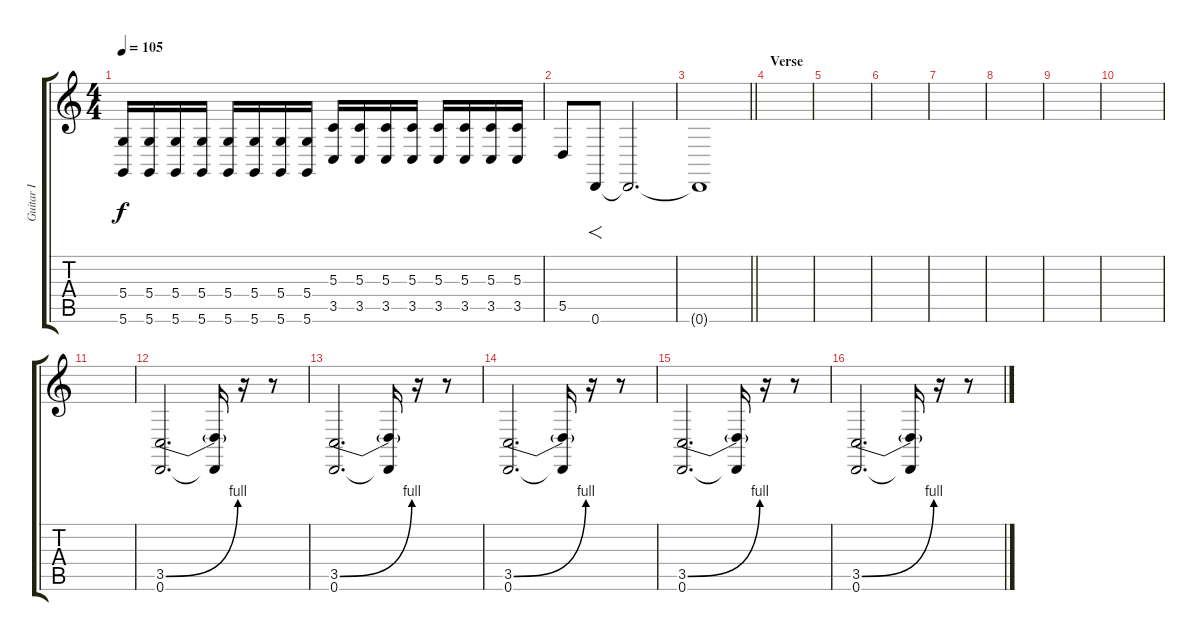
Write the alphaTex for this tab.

\track ("Guitar I" "Guitar I") {instrument agogo}
\staff {score tabs}
\tuning (E4 B3 G3 D3 A2 D2) {hide}
\ts (4 4)
\tempo 105
\clef g2
\ks aminor
(5.4 5.6).16{dy f} (5.4 5.6).16 (5.4 5.6).16 (5.4 5.6).16 (5.4 5.6).16 (5.4 5.6).16 (5.4 5.6).16 (5.4 5.6).16 (5.3 3.5).16 (5.3 3.5).16 (5.3 3.5).16 (5.3 3.5).16 (5.3 3.5).16 (5.3 3.5).16 (5.3 3.5).16 (5.3 3.5).16 |
5.5.8{instrument lead1square} 0.6.8{f} 0.6{t}.2{d} |
\barLineRight lightlight
0.6{t}.1{volume 14} |
\section ("" "Verse")
|
|
|
|
|
|
|
|
(3.5{be (bend 0 0 60 4)} 0.6).2{d volume 9 balance 16 instrument distortionguitar} (3.5{t} 0.6{t}).16 r.16 r.8 |
(3.5{be (bend 0 0 60 4)} 0.6).2{d} (3.5{t} 0.6{t}).16 r.16 r.8 |
(3.5{be (bend 0 0 60 4)} 0.6).2{d} (3.5{t} 0.6{t}).16 r.16 r.8 |
(3.5{be (bend 0 0 60 4)} 0.6).2{d} (3.5{t} 0.6{t}).16 r.16 r.8 |
(3.5{be (bend 0 0 60 4)} 0.6).2{d volume 12} (3.5{t} 0.6{t}).16 r.16 r.8
